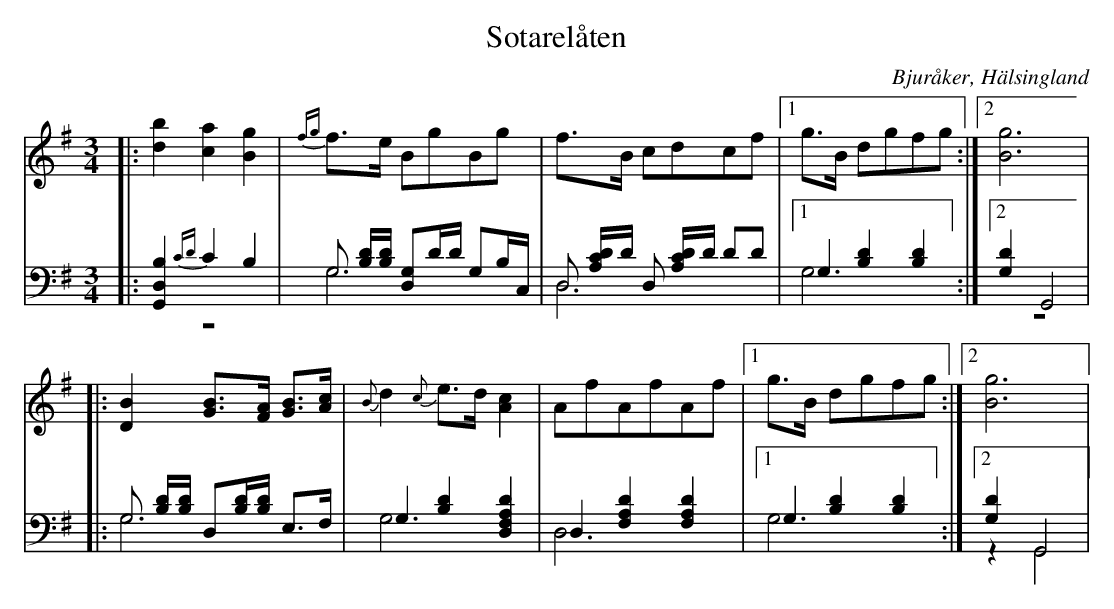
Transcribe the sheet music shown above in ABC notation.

X:1
T: Sotarelåten
O: Bjuråker, Hälsingland
M: 3/4
L: 1/8
K: G
V:1
V:2
V:3 merge
V:1
|:[d2b2] [c2a2] [B2g2]|{fg}f>e BgBg|f>B cdcf |1g>B dgfg :|2 [B6g6]|
|:[D2B2] [GB]>[FA] [GB]>[Ac]|{B}d2 {c}e>d [A2c2]|AfAfAf |1g>B dgfg :|2 [B6g6]|
V:2 clef=bass
|:[G,,2 D,2B,2] {CD}C2 B,2|G, [B,/ D/][B,/ D/] [G,D,]D/D/ G,B,/C,/|D, [A,/ C/ D/]D/ D, [A,/ C/ D/]D/ DD|1G,2 [B,2 D2] [B,2 D2]:|2 [G,2D2] G,,4|
|:G, [B,/ D/][B,/ D/] D,[B,/ D/][B,/ D/] E,>F,|G,2 [B,2 D2] [D,2 F,2A,2D2]|D,2 [F,2 A,2 D2] [F,2 A,2 D2]|1 G,2 [B,2 D2] [B,2 D2] :|2 [G,2D2] G,,4|
V:3 clef=bass
|:z6|G,6|D,6|1G,6:|2 z6|
|:G,6|G,6|D,6|1 G,6 :|2 z2 G,,4|
